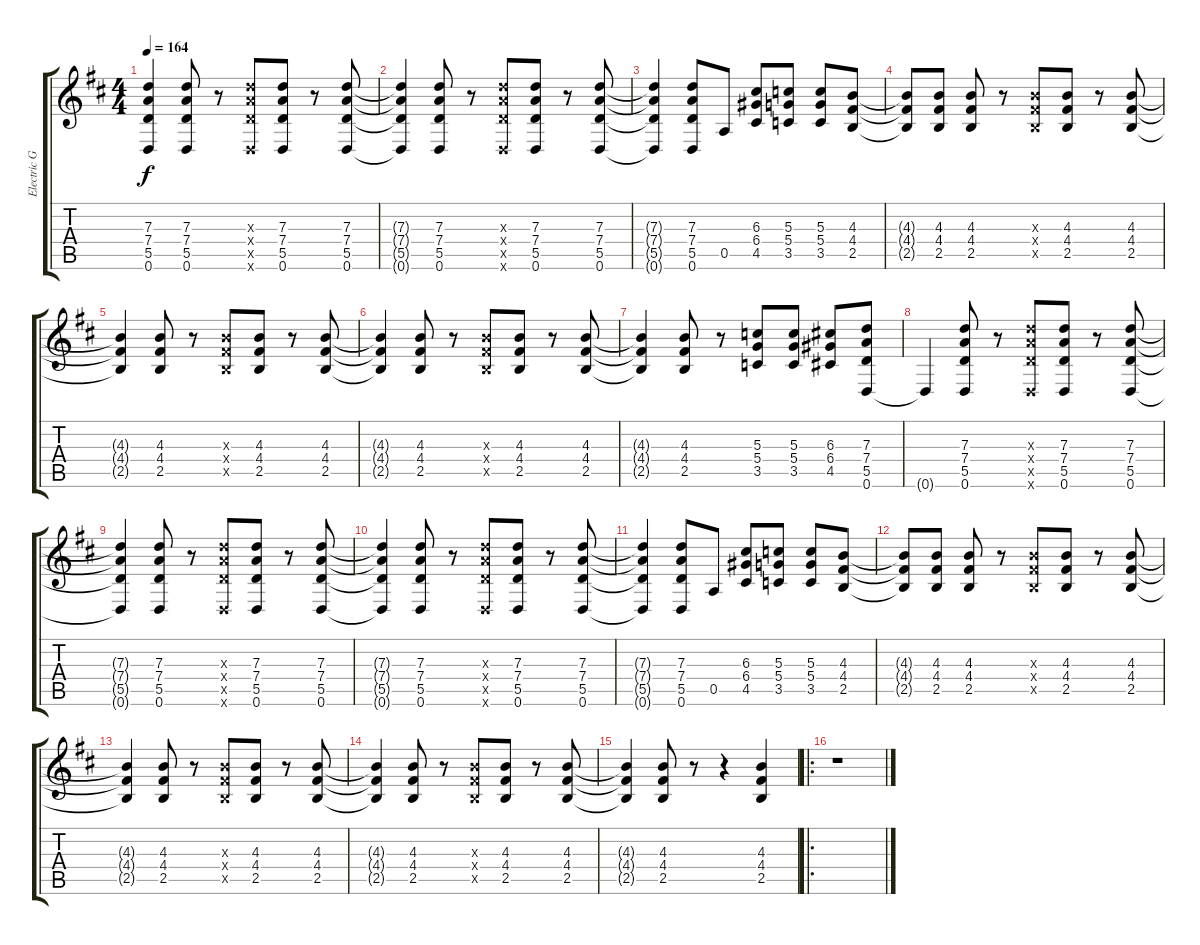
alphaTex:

\track ("Electric Guitar In Drop D Tuning" "Electric G") {instrument overdrivenguitar}
\staff {score tabs}
\tuning (E4 B3 G3 D3 A2 D2) {hide}
\ts (4 4)
\tempo 164
\clef g2
\ks d
(7.3{t} 7.4{t} 5.5{t} 0.6{t}).4{dy f} (7.3 7.4 5.5 0.6).8 r.8 (7.3{x} 7.4{x} 5.5{x} 0.6{x}).8 (7.3 7.4 5.5 0.6).8 r.8 (7.3 7.4 5.5 0.6).8 |
(7.3{t} 7.4{t} 5.5{t} 0.6{t}).4 (7.3 7.4 5.5 0.6).8 r.8 (7.3{x} 7.4{x} 5.5{x} 0.6{x}).8 (7.3 7.4 5.5 0.6).8 r.8 (7.3 7.4 5.5 0.6).8 |
(7.3{t} 7.4{t} 5.5{t} 0.6{t}).4 (7.3 7.4 5.5 0.6).8 0.5.8 (6.3 6.4 4.5).8 (5.3 5.4 3.5).8 (5.3 5.4 3.5).8 (4.3 4.4 2.5).8 |
(4.3{t} 4.4{t} 2.5{t}).8 (4.3 4.4 2.5).8 (4.3 4.4 2.5).8 r.8 (4.3{x} 4.4{x} 2.5{x}).8 (4.3 4.4 2.5).8 r.8 (4.3 4.4 2.5).8 |
(4.3{t} 4.4{t} 2.5{t}).4 (4.3 4.4 2.5).8 r.8 (4.3{x} 4.4{x} 2.5{x}).8 (4.3 4.4 2.5).8 r.8 (4.3 4.4 2.5).8 |
(4.3{t} 4.4{t} 2.5{t}).4 (4.3 4.4 2.5).8 r.8 (4.3{x} 4.4{x} 2.5{x}).8 (4.3 4.4 2.5).8 r.8 (4.3 4.4 2.5).8 |
(4.3{t} 4.4{t} 2.5{t}).4 (4.3 4.4 2.5).8 r.8 (5.3 5.4 3.5).8 (5.3 5.4 3.5).8 (6.3 6.4 4.5).8 (7.3 7.4 5.5 0.6).8 |
0.6{t}.4 (7.3 7.4 5.5 0.6).8 r.8 (7.3{x} 7.4{x} 5.5{x} 0.6{x}).8 (7.3 7.4 5.5 0.6).8 r.8 (7.3 7.4 5.5 0.6).8 |
(7.3{t} 7.4{t} 5.5{t} 0.6{t}).4 (7.3 7.4 5.5 0.6).8 r.8 (7.3{x} 7.4{x} 5.5{x} 0.6{x}).8 (7.3 7.4 5.5 0.6).8 r.8 (7.3 7.4 5.5 0.6).8 |
(7.3{t} 7.4{t} 5.5{t} 0.6{t}).4 (7.3 7.4 5.5 0.6).8 r.8 (7.3{x} 7.4{x} 5.5{x} 0.6{x}).8 (7.3 7.4 5.5 0.6).8 r.8 (7.3 7.4 5.5 0.6).8 |
(7.3{t} 7.4{t} 5.5{t} 0.6{t}).4 (7.3 7.4 5.5 0.6).8 0.5.8 (6.3 6.4 4.5).8 (5.3 5.4 3.5).8 (5.3 5.4 3.5).8 (4.3 4.4 2.5).8 |
(4.3{t} 4.4{t} 2.5{t}).8 (4.3 4.4 2.5).8 (4.3 4.4 2.5).8 r.8 (4.3{x} 4.4{x} 2.5{x}).8 (4.3 4.4 2.5).8 r.8 (4.3 4.4 2.5).8 |
(4.3{t} 4.4{t} 2.5{t}).4 (4.3 4.4 2.5).8 r.8 (4.3{x} 4.4{x} 2.5{x}).8 (4.3 4.4 2.5).8 r.8 (4.3 4.4 2.5).8 |
(4.3{t} 4.4{t} 2.5{t}).4 (4.3 4.4 2.5).8 r.8 (4.3{x} 4.4{x} 2.5{x}).8 (4.3 4.4 2.5).8 r.8 (4.3 4.4 2.5).8 |
(4.3{t} 4.4{t} 2.5{t}).4 (4.3 4.4 2.5).8 r.8 r.4 (4.3 4.4 2.5).4 |
\ro
r.1
